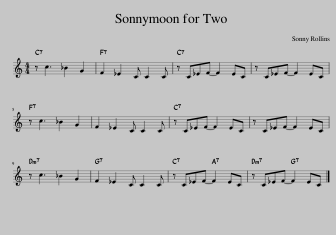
X:1
L:1/8
M:4/4
I:linebreak $
K:C
V:1 treble
V:1
 z c3 _B2 G2 | F2 _E2 C C2 C | z C_EF- F2 EC | z C_EF- F2 EC |$ z c3 _B2 G2 | %5
 F2 _E2 C C2 C | z C_EF- F2 EC | z C_EF- F2 EC |$ z c3 _B2 G2 | F2 _E2 C C2 C | %10
 z C_EF- F2 EC | z C_EF- F2 EC |] %12
